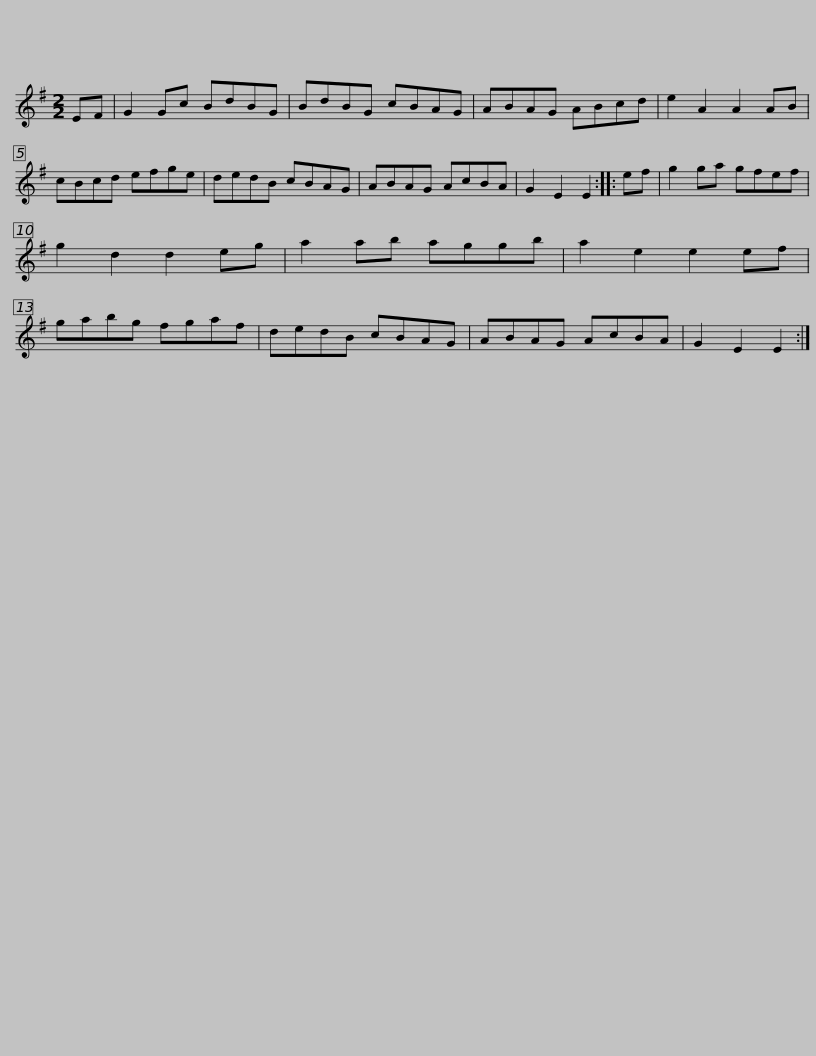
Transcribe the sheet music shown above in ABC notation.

X:1
L:1/8
M:2/2
I:linebreak $
K:G
V:1 treble
V:1
 EF | G2 Gc BdBG | BdBG cBAG | ABAG ABcd | e2 A2 A2 AB | %5
 cBcd efge |$ dedB cBAG | ABAG AcBA | G2 E2 E2 :: ef | %10
 g2 ga gfef | g2 d2 d2 eg | a2 ab aggb |$ a2 e2 e2 ef | gabg fgaf | %15
 dedB cBAG | ABAG AcBA | G2 E2 E2 :| %18
